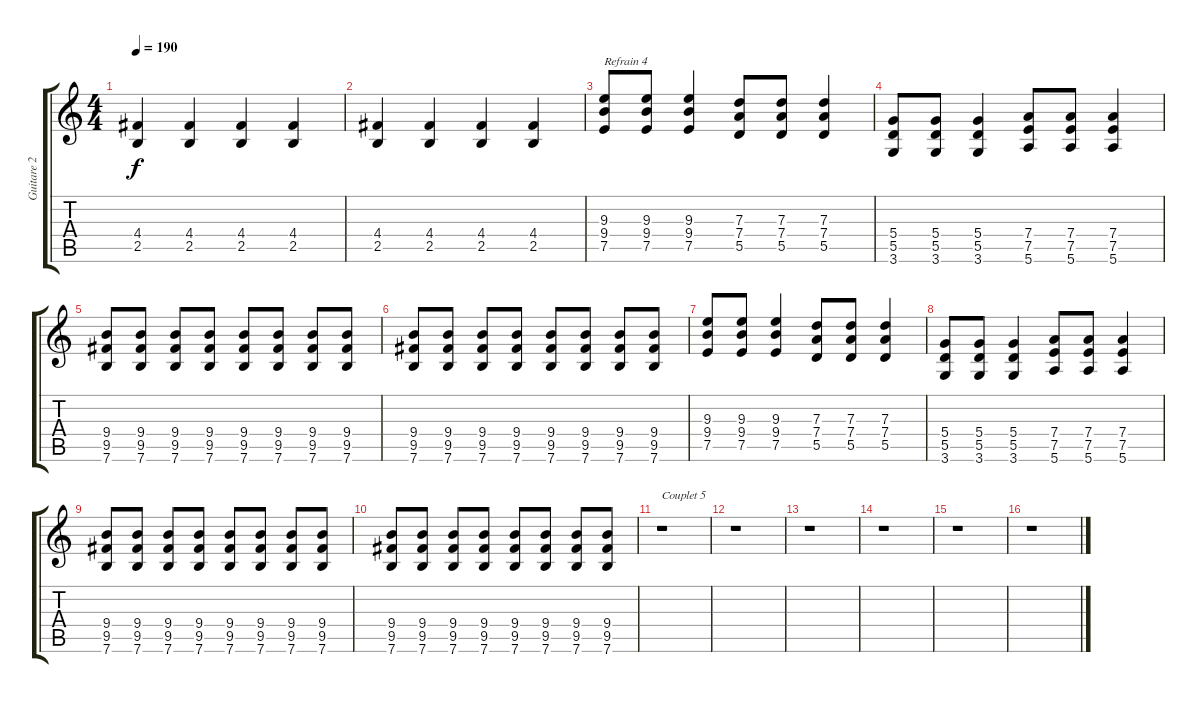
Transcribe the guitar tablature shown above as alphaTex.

\track ("Guitare 2" "Guitare 2") {instrument distortionguitar}
\staff {score tabs}
\tuning (E4 B3 G3 D3 A2 E2) {hide}
\ts (4 4)
\tempo 190
\clef g2
\ks c
(4.4 2.5).4{dy f} (4.4 2.5).4 (4.4 2.5).4 (4.4 2.5).4 |
(4.4 2.5).4 (4.4 2.5).4 (4.4 2.5).4 (4.4 2.5).4 |
(9.3 9.4 7.5).8{txt "Refrain 4"} (9.3 9.4 7.5).8 (9.3 9.4 7.5).4 (7.3 7.4 5.5).8 (7.3 7.4 5.5).8 (7.3 7.4 5.5).4 |
(5.4 5.5 3.6).8 (5.4 5.5 3.6).8 (5.4 5.5 3.6).4 (7.4 7.5 5.6).8 (7.4 7.5 5.6).8 (7.4 7.5 5.6).4 |
(9.4 9.5 7.6).8 (9.4 9.5 7.6).8 (9.4 9.5 7.6).8 (9.4 9.5 7.6).8 (9.4 9.5 7.6).8 (9.4 9.5 7.6).8 (9.4 9.5 7.6).8 (9.4 9.5 7.6).8 |
(9.4 9.5 7.6).8 (9.4 9.5 7.6).8 (9.4 9.5 7.6).8 (9.4 9.5 7.6).8 (9.4 9.5 7.6).8 (9.4 9.5 7.6).8 (9.4 9.5 7.6).8 (9.4 9.5 7.6).8 |
(9.3 9.4 7.5).8 (9.3 9.4 7.5).8 (9.3 9.4 7.5).4 (7.3 7.4 5.5).8 (7.3 7.4 5.5).8 (7.3 7.4 5.5).4 |
(5.4 5.5 3.6).8 (5.4 5.5 3.6).8 (5.4 5.5 3.6).4 (7.4 7.5 5.6).8 (7.4 7.5 5.6).8 (7.4 7.5 5.6).4 |
(9.4 9.5 7.6).8 (9.4 9.5 7.6).8 (9.4 9.5 7.6).8 (9.4 9.5 7.6).8 (9.4 9.5 7.6).8 (9.4 9.5 7.6).8 (9.4 9.5 7.6).8 (9.4 9.5 7.6).8 |
(9.4 9.5 7.6).8 (9.4 9.5 7.6).8 (9.4 9.5 7.6).8 (9.4 9.5 7.6).8 (9.4 9.5 7.6).8 (9.4 9.5 7.6).8 (9.4 9.5 7.6).8 (9.4 9.5 7.6).8 |
r.1{txt "Couplet 5"} |
r.1 |
r.1 |
r.1 |
r.1 |
r.1
